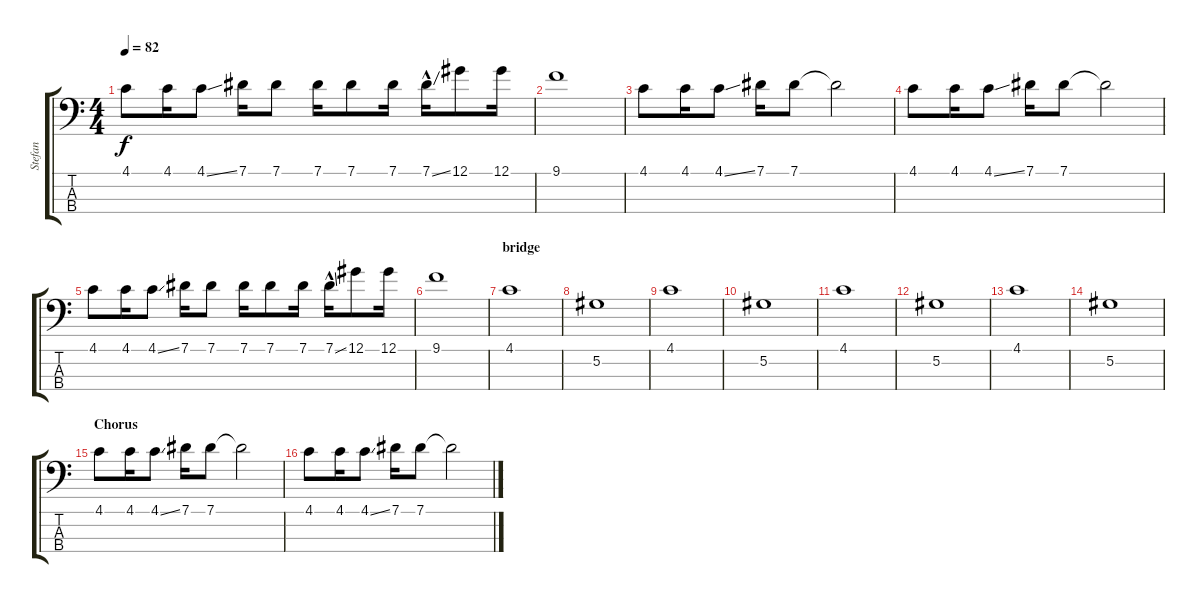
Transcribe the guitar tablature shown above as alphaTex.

\track ("Stefan" "Stefan") {instrument electricbassfinger}
\staff {score tabs}
\tuning (Ab2 Eb2 Bb1 F1) {hide}
\ts (4 4)
\tempo 82
\clef f4
\ks c
4.1.8{dy f} 4.1.16 4.1{ss}.8 7.1.16 7.1.8 7.1.16 7.1.8 7.1.16 7.1{ss hac}.16 12.1.8 12.1.16 |
9.1.1 |
4.1.8 4.1.16 4.1{ss}.8 7.1.16 7.1.8 7.1{t}.2 |
4.1.8 4.1.16 4.1{ss}.8 7.1.16 7.1.8 7.1{t}.2 |
4.1.8 4.1.16 4.1{ss}.8 7.1.16 7.1.8 7.1.16 7.1.8 7.1.16 7.1{ss hac}.16 12.1.8 12.1.16 |
9.1.1 |
\section ("" "bridge")
4.1.1 |
5.2.1 |
4.1.1 |
5.2.1 |
4.1.1 |
5.2.1 |
4.1.1 |
5.2.1 |
\section ("" "Chorus")
4.1.8 4.1.16 4.1{ss}.8 7.1.16 7.1.8 7.1{t}.2 |
4.1.8 4.1.16 4.1{ss}.8 7.1.16 7.1.8 7.1{t}.2
